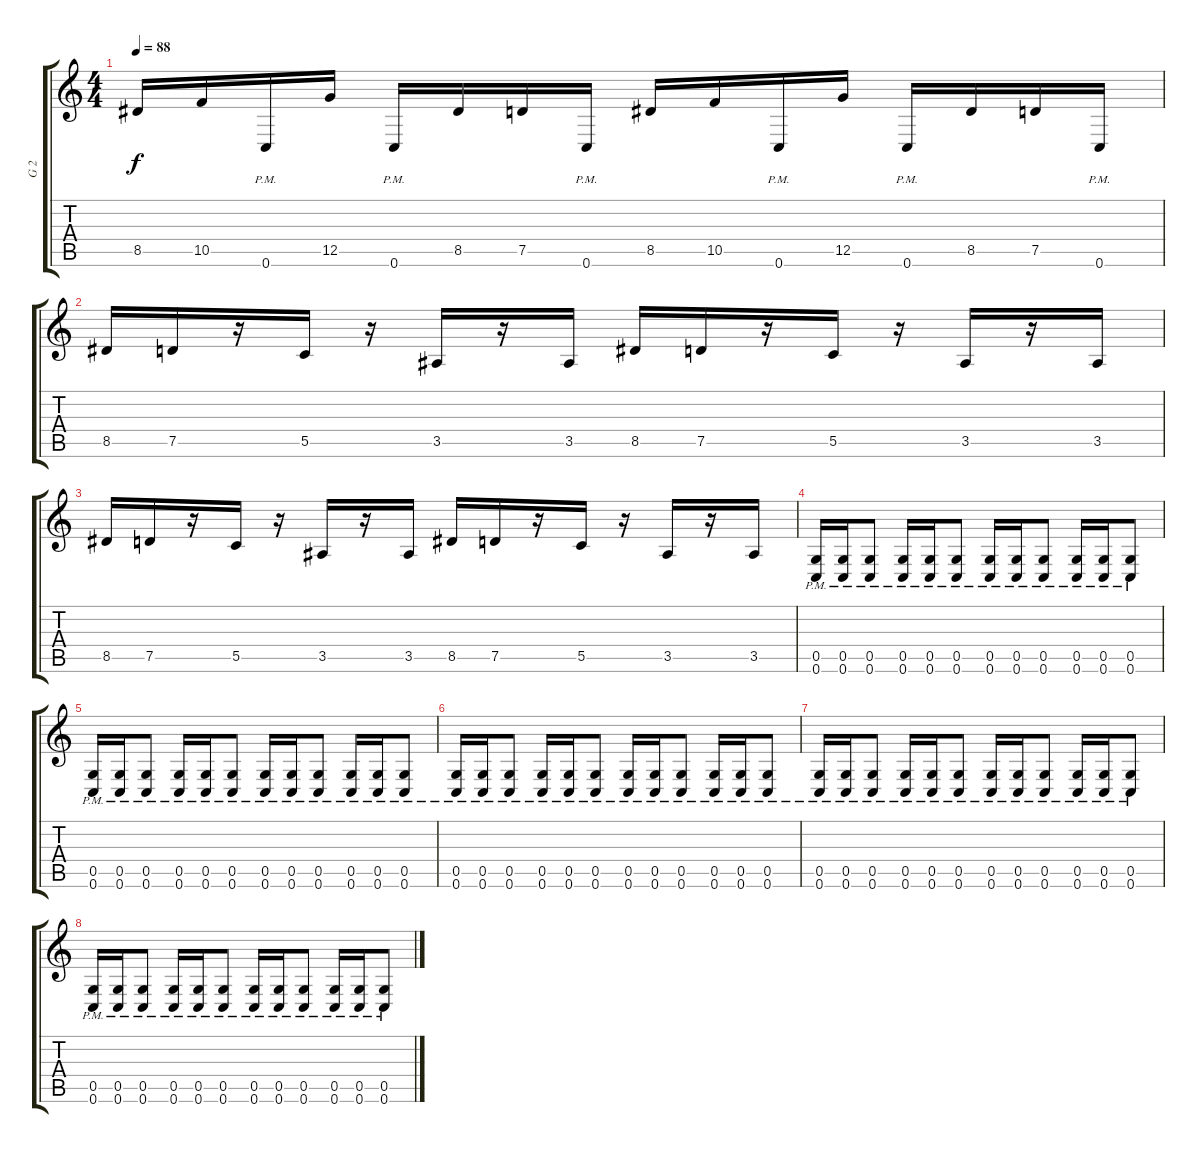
\track ("G 2" "G 2") {instrument distortionguitar}
\staff {score tabs}
\tuning (D4 A3 F3 C3 G2 C2) {hide}
\ts (4 4)
\tempo 88
\clef g2
\ks c
8.5.16{dy f} 10.5.16 0.6{pm}.16 12.5.16 0.6{pm}.16 8.5.16 7.5.16 0.6{pm}.16 8.5.16 10.5.16 0.6{pm}.16 12.5.16 0.6{pm}.16 8.5.16 7.5.16 0.6{pm}.16 |
8.5.16 7.5.16 r.16 5.5.16 r.16 3.5.16 r.16 3.5.16 8.5.16 7.5.16 r.16 5.5.16 r.16 3.5.16 r.16 3.5.16 |
8.5.16 7.5.16 r.16 5.5.16 r.16 3.5.16 r.16 3.5.16 8.5.16 7.5.16 r.16 5.5.16 r.16 3.5.16 r.16 3.5.16 |
(0.5{pm} 0.6{pm}).16 (0.5{pm} 0.6{pm}).16 (0.5{pm} 0.6{pm}).8 (0.5{pm} 0.6{pm}).16 (0.5{pm} 0.6{pm}).16 (0.5{pm} 0.6{pm}).8 (0.5{pm} 0.6{pm}).16 (0.5{pm} 0.6{pm}).16 (0.5{pm} 0.6{pm}).8 (0.5{pm} 0.6{pm}).16 (0.5{pm} 0.6{pm}).16 (0.5{pm} 0.6{pm}).8 |
(0.5{pm} 0.6{pm}).16 (0.5{pm} 0.6{pm}).16 (0.5{pm} 0.6{pm}).8 (0.5{pm} 0.6{pm}).16 (0.5{pm} 0.6{pm}).16 (0.5{pm} 0.6{pm}).8 (0.5{pm} 0.6{pm}).16 (0.5{pm} 0.6{pm}).16 (0.5{pm} 0.6{pm}).8 (0.5{pm} 0.6{pm}).16 (0.5{pm} 0.6{pm}).16 (0.5{pm} 0.6{pm}).8 |
(0.5{pm} 0.6{pm}).16 (0.5{pm} 0.6{pm}).16 (0.5{pm} 0.6{pm}).8 (0.5{pm} 0.6{pm}).16 (0.5{pm} 0.6{pm}).16 (0.5{pm} 0.6{pm}).8 (0.5{pm} 0.6{pm}).16 (0.5{pm} 0.6{pm}).16 (0.5{pm} 0.6{pm}).8 (0.5{pm} 0.6{pm}).16 (0.5{pm} 0.6{pm}).16 (0.5{pm} 0.6{pm}).8 |
(0.5{pm} 0.6{pm}).16 (0.5{pm} 0.6{pm}).16 (0.5{pm} 0.6{pm}).8 (0.5{pm} 0.6{pm}).16 (0.5{pm} 0.6{pm}).16 (0.5{pm} 0.6{pm}).8 (0.5{pm} 0.6{pm}).16 (0.5{pm} 0.6{pm}).16 (0.5{pm} 0.6{pm}).8 (0.5{pm} 0.6{pm}).16 (0.5{pm} 0.6{pm}).16 (0.5{pm} 0.6{pm}).8 |
(0.5{pm} 0.6{pm}).16 (0.5{pm} 0.6{pm}).16 (0.5{pm} 0.6{pm}).8 (0.5{pm} 0.6{pm}).16 (0.5{pm} 0.6{pm}).16 (0.5{pm} 0.6{pm}).8 (0.5{pm} 0.6{pm}).16 (0.5{pm} 0.6{pm}).16 (0.5{pm} 0.6{pm}).8 (0.5{pm} 0.6{pm}).16 (0.5{pm} 0.6{pm}).16 (0.5{pm} 0.6{pm}).8
